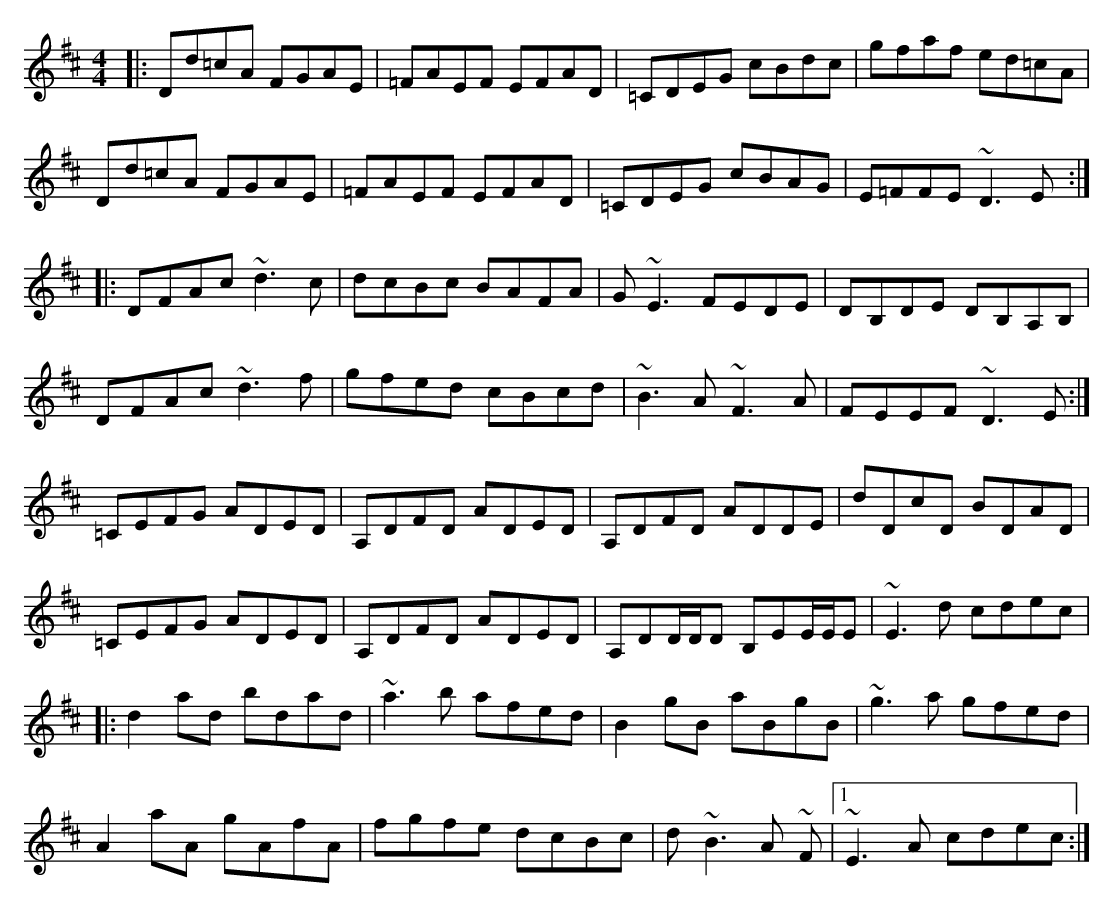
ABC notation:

X:1
M:4/4
K:D
|:Dd=cA FGAE|=FAEF EFAD|=CDEG cBdc|gfaf ed=cA|
Dd=cA FGAE|=FAEF EFAD|=CDEG cBAG|E=FFE ~D3 E:|
|:DFAc ~d3 c|dcBc BAFA|G ~E3 FEDE|DB,DE DB,A,B,|
DFAc ~d3 f|gfed cBcd|~B3 A ~F3 A|FEEF ~D3 E:|
=CEFG ADED|A,DFD ADED|A,DFD ADDE|dD^=cD BDAD|
=CEFG ADED|A,DFD ADED|A,DD/D/D B,EE/E/E|~E3 d cdec|
|:d2ad bdad|~a3 b afed|B2 gB aBgB|~g3 a gfed|
A2aA gAfA|fgfe dcBc|d ~B3 A ~F|1 ~E3 A cdec:|
